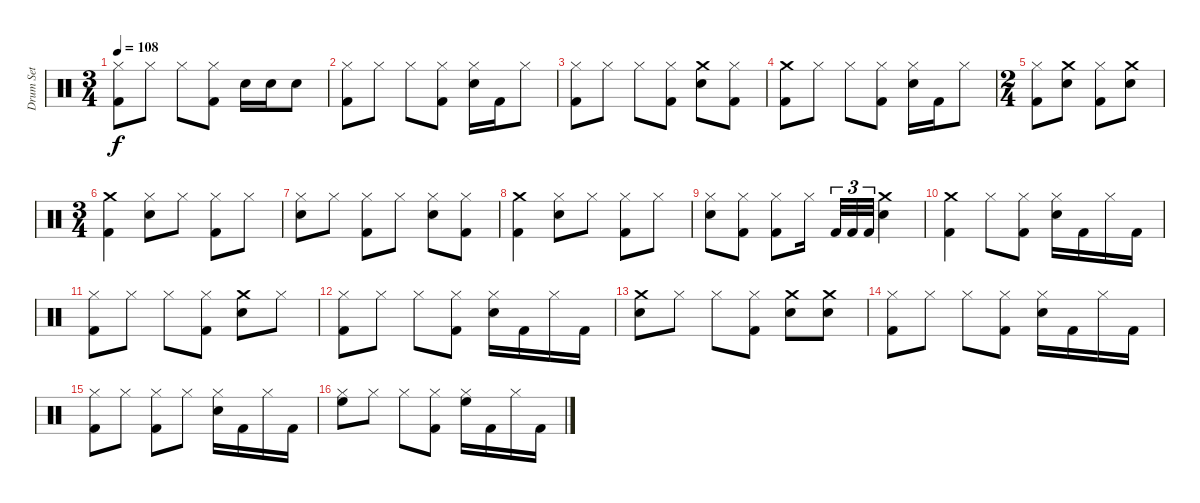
\track ("Drum Set" "Drum Set") {instrument percussion}
\staff {score}
\articulation defaults
\ts (3 4)
\tempo 108
\clef neutral
\ks c
("Hi-Hat (closed)" "Kick (hit) 2").8{dy f} "Hi-Hat (closed)".8 "Hi-Hat (closed)".8 ("Hi-Hat (closed)" "Kick (hit) 2").8 "Snare (hit) 2".16 "Snare (hit) 2".16 "Snare (hit) 2".8 |
("Hi-Hat (closed)" "Kick (hit) 2").8 "Hi-Hat (closed)".8 "Hi-Hat (closed)".8 ("Hi-Hat (closed)" "Kick (hit) 2").8 ("Hi-Hat (closed)" "Snare (hit) 2").16 "Kick (hit) 2".16 "Hi-Hat (closed)".8 |
("Hi-Hat (closed)" "Kick (hit) 2").8 "Hi-Hat (closed)".8 "Hi-Hat (closed)".8 ("Hi-Hat (closed)" "Kick (hit) 2").8 ("Crash medium (hit)" "Snare (hit) 2").8 ("Hi-Hat (closed)" "Kick (hit) 2").8 |
("Crash medium (hit)" "Kick (hit) 2").8 "Hi-Hat (closed)".8 "Hi-Hat (closed)".8 ("Hi-Hat (closed)" "Kick (hit) 2").8 ("Hi-Hat (closed)" "Snare (hit) 2").16 "Kick (hit) 2".16 "Hi-Hat (closed)".8 |
\ts (2 4)
("Hi-Hat (closed)" "Kick (hit) 2").8 ("Crash medium (hit)" "Snare (hit) 2").8 ("Hi-Hat (closed)" "Kick (hit) 2").8 ("Crash medium (hit)" "Snare (hit) 2").8 |
\ts (3 4)
("Crash medium (hit)" "Kick (hit) 2").4 ("Hi-Hat (closed)" "Snare (hit) 2").8 "Hi-Hat (closed)".8 ("Hi-Hat (closed)" "Kick (hit) 2").8 "Hi-Hat (closed)".8 |
("Hi-Hat (closed)" "Snare (hit) 2").8 "Hi-Hat (closed)".8 ("Hi-Hat (closed)" "Kick (hit) 2").8 "Hi-Hat (closed)".8 ("Hi-Hat (closed)" "Snare (hit) 2").8 ("Hi-Hat (closed)" "Kick (hit) 2").8 |
("Crash medium (hit)" "Kick (hit) 2").4 ("Hi-Hat (closed)" "Snare (hit) 2").8 "Hi-Hat (closed)".8 ("Hi-Hat (closed)" "Kick (hit) 2").8 "Hi-Hat (closed)".8 |
("Hi-Hat (closed)" "Snare (hit) 2").8 ("Hi-Hat (closed)" "Kick (hit) 2").8 ("Hi-Hat (closed)" "Kick (hit) 2").8 "Hi-Hat (closed)".16 "Kick (hit) 2".32{tu (3 2)} "Kick (hit) 2".32{tu (3 2)} "Kick (hit) 2".32{tu (3 2)} ("Crash medium (hit)" "Snare (hit) 2").4 |
("Crash medium (hit)" "Kick (hit) 2").4 "Hi-Hat (closed)".8 ("Hi-Hat (closed)" "Kick (hit) 2").8 ("Hi-Hat (closed)" "Snare (hit) 2").16 "Kick (hit) 2".16 "Hi-Hat (closed)".16 "Kick (hit) 2".16 |
("Hi-Hat (closed)" "Kick (hit) 2").8 "Hi-Hat (closed)".8 "Hi-Hat (closed)".8 ("Hi-Hat (closed)" "Kick (hit) 2").8 ("Crash medium (hit)" "Snare (hit) 2").8 "Hi-Hat (closed)".8 |
("Hi-Hat (closed)" "Kick (hit) 2").8 "Hi-Hat (closed)".8 "Hi-Hat (closed)".8 ("Hi-Hat (closed)" "Kick (hit) 2").8 ("Hi-Hat (closed)" "Snare (hit) 2").16 "Kick (hit) 2".16 "Hi-Hat (closed)".16 "Kick (hit) 2".16 |
("Crash medium (hit)" "Snare (hit) 2").8 "Hi-Hat (closed)".8 "Hi-Hat (closed)".8 ("Hi-Hat (closed)" "Kick (hit) 2").8 ("Crash medium (hit)" "Snare (hit) 2").8 ("Crash medium (hit)" "Snare (hit) 2").8 |
("Hi-Hat (closed)" "Kick (hit) 2").8 "Hi-Hat (closed)".8 "Hi-Hat (closed)".8 ("Hi-Hat (closed)" "Kick (hit) 2").8 ("Hi-Hat (closed)" "Snare (hit) 2").16 "Kick (hit) 2".16 "Hi-Hat (closed)".16 "Kick (hit) 2".16 |
("Hi-Hat (closed)" "Kick (hit) 2").8 "Hi-Hat (closed)".8 ("Hi-Hat (closed)" "Kick (hit) 2").8 "Hi-Hat (closed)".8 ("Hi-Hat (closed)" "Snare (hit) 2").16 "Kick (hit) 2".16 "Hi-Hat (closed)".16 "Kick (hit) 2".16 |
("Hi-Hat (closed)" "High Floor Tom (hit)").8 "Hi-Hat (closed)".8 "Hi-Hat (closed)".8 ("Hi-Hat (closed)" "Kick (hit) 2").8 ("Hi-Hat (closed)" "High Floor Tom (hit)").16 "Kick (hit) 2".16 "Hi-Hat (closed)".16 "Kick (hit) 2".16
